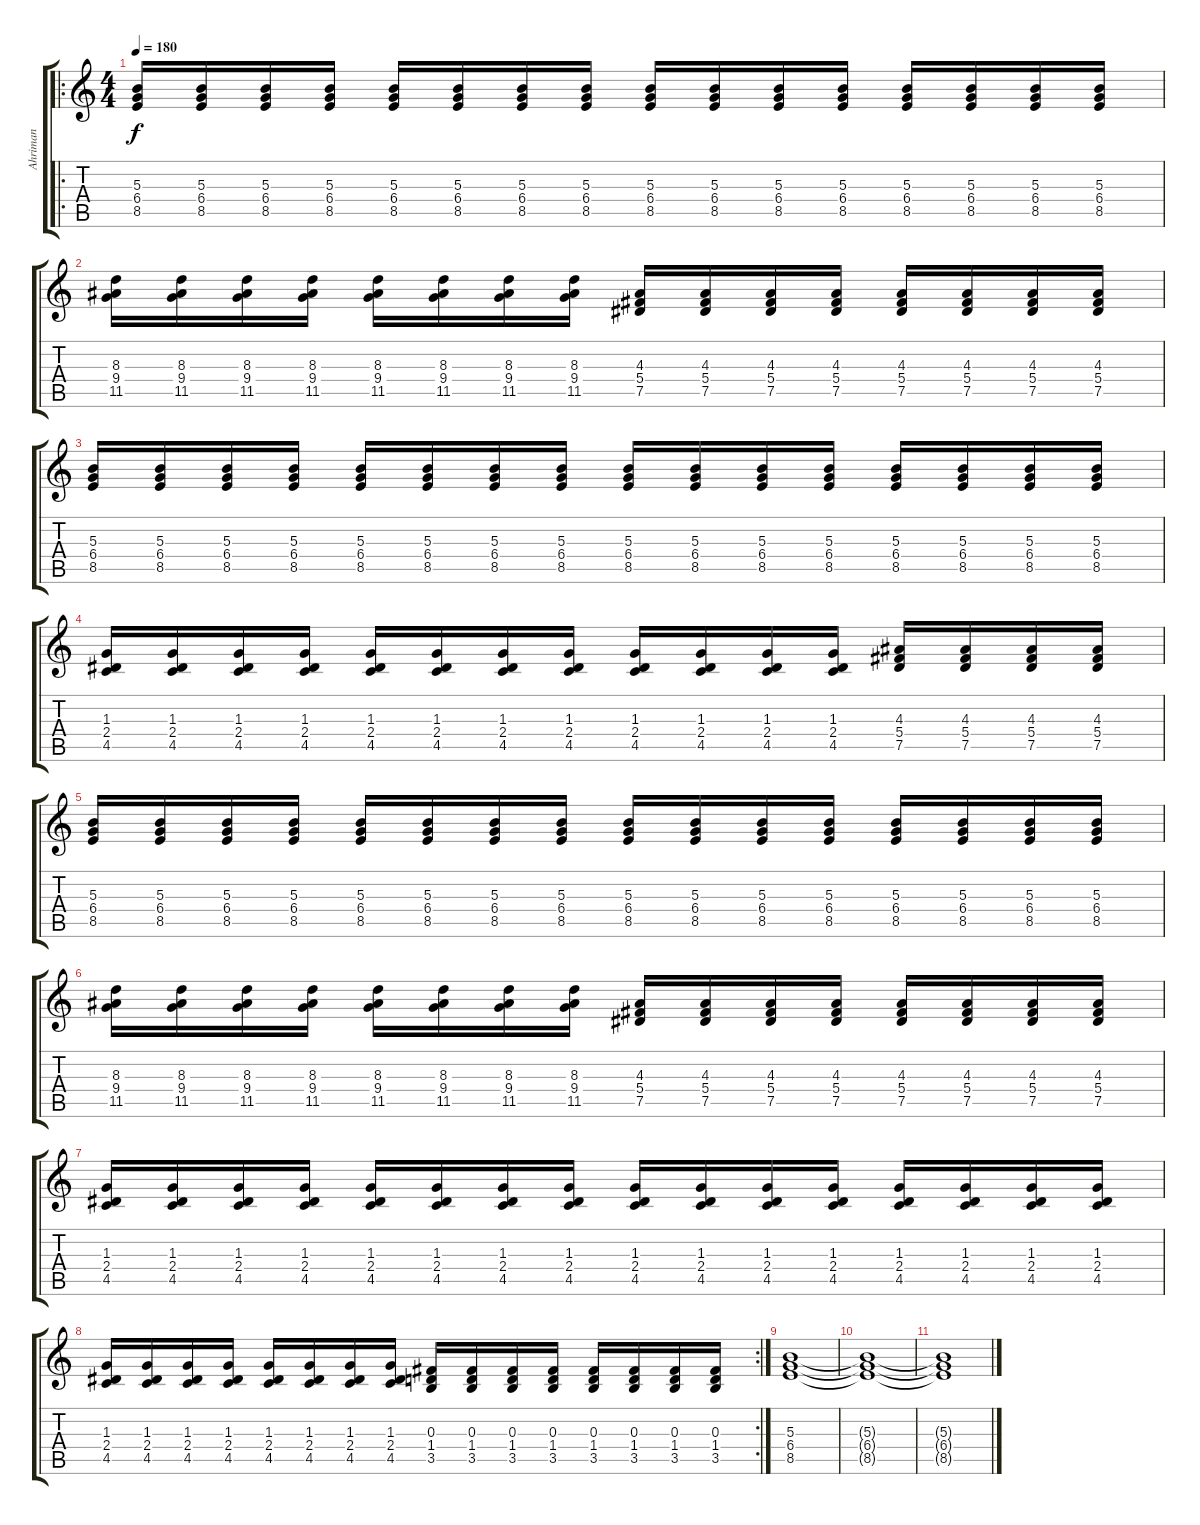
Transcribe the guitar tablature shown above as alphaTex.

\track ("Ahriman" "Ahriman") {instrument overdrivenguitar}
\staff {score tabs}
\tuning (Eb4 Bb3 Gb3 Db3 Ab2 Eb2) {hide}
\ro
\ts (4 4)
\tempo 180
\clef g2
\ks c
(5.3 6.4 8.5).16{dy f} (5.3 6.4 8.5).16 (5.3 6.4 8.5).16 (5.3 6.4 8.5).16 (5.3 6.4 8.5).16 (5.3 6.4 8.5).16 (5.3 6.4 8.5).16 (5.3 6.4 8.5).16 (5.3 6.4 8.5).16 (5.3 6.4 8.5).16 (5.3 6.4 8.5).16 (5.3 6.4 8.5).16 (5.3 6.4 8.5).16 (5.3 6.4 8.5).16 (5.3 6.4 8.5).16 (5.3 6.4 8.5).16 |
(8.3 9.4 11.5).16 (8.3 9.4 11.5).16 (8.3 9.4 11.5).16 (8.3 9.4 11.5).16 (8.3 9.4 11.5).16 (8.3 9.4 11.5).16 (8.3 9.4 11.5).16 (8.3 9.4 11.5).16 (4.3 5.4 7.5).16 (4.3 5.4 7.5).16 (4.3 5.4 7.5).16 (4.3 5.4 7.5).16 (4.3 5.4 7.5).16 (4.3 5.4 7.5).16 (4.3 5.4 7.5).16 (4.3 5.4 7.5).16 |
(5.3 6.4 8.5).16 (5.3 6.4 8.5).16 (5.3 6.4 8.5).16 (5.3 6.4 8.5).16 (5.3 6.4 8.5).16 (5.3 6.4 8.5).16 (5.3 6.4 8.5).16 (5.3 6.4 8.5).16 (5.3 6.4 8.5).16 (5.3 6.4 8.5).16 (5.3 6.4 8.5).16 (5.3 6.4 8.5).16 (5.3 6.4 8.5).16 (5.3 6.4 8.5).16 (5.3 6.4 8.5).16 (5.3 6.4 8.5).16 |
(1.3 2.4 4.5).16 (1.3 2.4 4.5).16 (1.3 2.4 4.5).16 (1.3 2.4 4.5).16 (1.3 2.4 4.5).16 (1.3 2.4 4.5).16 (1.3 2.4 4.5).16 (1.3 2.4 4.5).16 (1.3 2.4 4.5).16 (1.3 2.4 4.5).16 (1.3 2.4 4.5).16 (1.3 2.4 4.5).16 (4.3 5.4 7.5).16 (4.3 5.4 7.5).16 (4.3 5.4 7.5).16 (4.3 5.4 7.5).16 |
(5.3 6.4 8.5).16 (5.3 6.4 8.5).16 (5.3 6.4 8.5).16 (5.3 6.4 8.5).16 (5.3 6.4 8.5).16 (5.3 6.4 8.5).16 (5.3 6.4 8.5).16 (5.3 6.4 8.5).16 (5.3 6.4 8.5).16 (5.3 6.4 8.5).16 (5.3 6.4 8.5).16 (5.3 6.4 8.5).16 (5.3 6.4 8.5).16 (5.3 6.4 8.5).16 (5.3 6.4 8.5).16 (5.3 6.4 8.5).16 |
(8.3 9.4 11.5).16 (8.3 9.4 11.5).16 (8.3 9.4 11.5).16 (8.3 9.4 11.5).16 (8.3 9.4 11.5).16 (8.3 9.4 11.5).16 (8.3 9.4 11.5).16 (8.3 9.4 11.5).16 (4.3 5.4 7.5).16 (4.3 5.4 7.5).16 (4.3 5.4 7.5).16 (4.3 5.4 7.5).16 (4.3 5.4 7.5).16 (4.3 5.4 7.5).16 (4.3 5.4 7.5).16 (4.3 5.4 7.5).16 |
(1.3 2.4 4.5).16 (1.3 2.4 4.5).16 (1.3 2.4 4.5).16 (1.3 2.4 4.5).16 (1.3 2.4 4.5).16 (1.3 2.4 4.5).16 (1.3 2.4 4.5).16 (1.3 2.4 4.5).16 (1.3 2.4 4.5).16 (1.3 2.4 4.5).16 (1.3 2.4 4.5).16 (1.3 2.4 4.5).16 (1.3 2.4 4.5).16 (1.3 2.4 4.5).16 (1.3 2.4 4.5).16 (1.3 2.4 4.5).16 |
\rc 2
(1.3 2.4 4.5).16 (1.3 2.4 4.5).16 (1.3 2.4 4.5).16 (1.3 2.4 4.5).16 (1.3 2.4 4.5).16 (1.3 2.4 4.5).16 (1.3 2.4 4.5).16 (1.3 2.4 4.5).16 (0.3 1.4 3.5).16 (0.3 1.4 3.5).16 (0.3 1.4 3.5).16 (0.3 1.4 3.5).16 (0.3 1.4 3.5).16 (0.3 1.4 3.5).16 (0.3 1.4 3.5).16 (0.3 1.4 3.5).16 |
(5.3 6.4 8.5).1 |
(5.3{t} 6.4{t} 8.5{t}).1{volume 5} |
(5.3{t} 6.4{t} 8.5{t}).1
